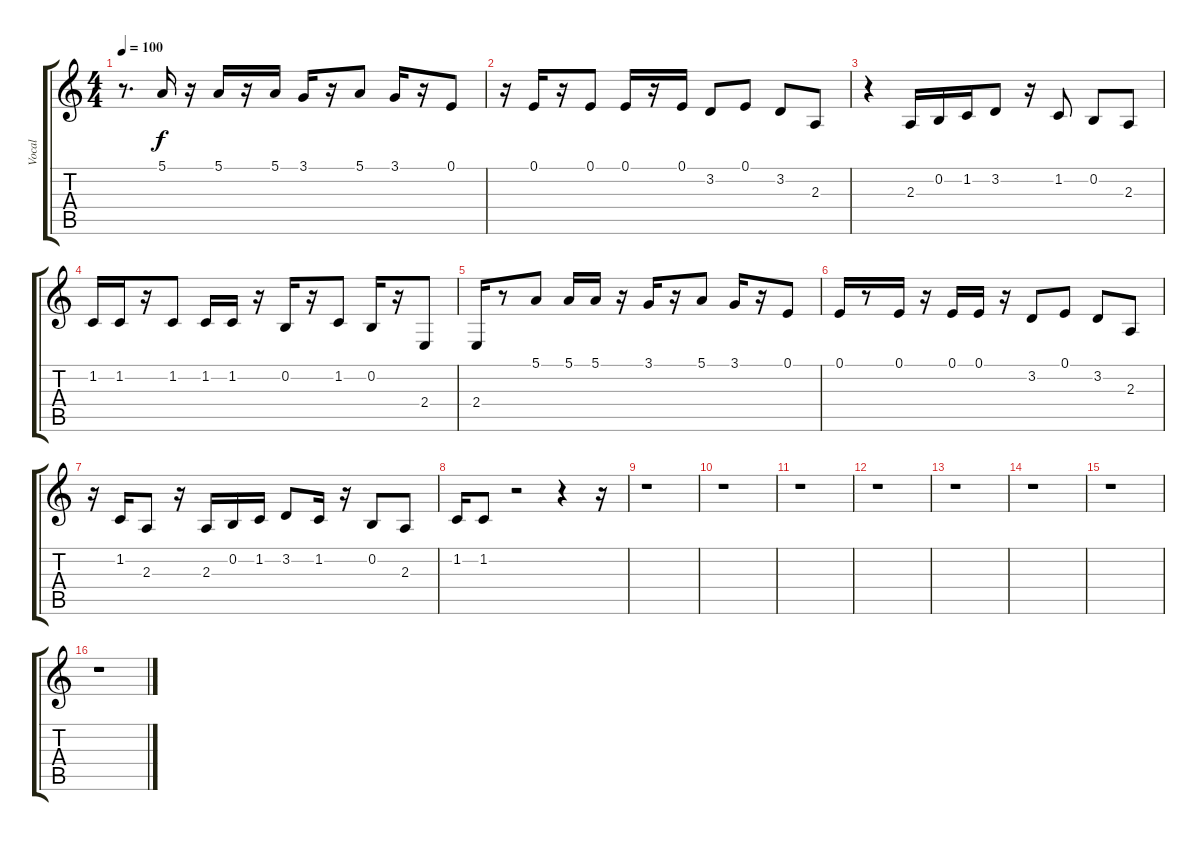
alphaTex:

\track ("Vocal" "Vocal") {instrument flute}
\staff {score tabs}
\tuning (E4 B3 G3 D3 A2 E2) {hide}
\ts (4 4)
\tempo 100
\clef g2
\ks c
r.8{d dy f} 5.1.16 r.16 5.1.16 r.16 5.1.16 3.1.16 r.16 5.1.8 3.1.16 r.16 0.1.8 |
r.16 0.1.16 r.16 0.1.8 0.1.16 r.16 0.1.16 3.2.8 0.1.8 3.2.8 2.3.8 |
r.4 2.3.16 0.2.16 1.2.16 3.2.8 r.16 1.2.8 0.2.8 2.3.8 |
1.2.16 1.2.16 r.16 1.2.8 1.2.16 1.2.16 r.16 0.2.16 r.16 1.2.8 0.2.16 r.16 2.4.8 |
2.4.16 r.8 5.1.8 5.1.16 5.1.16 r.16 3.1.16 r.16 5.1.8 3.1.16 r.16 0.1.8 |
0.1.16 r.8 0.1.16 r.16 0.1.16 0.1.16 r.16 3.2.8 0.1.8 3.2.8 2.3.8 |
r.16 1.2.16 2.3.8 r.16 2.3.16 0.2.16 1.2.16 3.2.8 1.2.16 r.16 0.2.8 2.3.8 |
1.2.16 1.2.8 r.2 r.4 r.16 |
r.1 |
r.1 |
r.1 |
r.1 |
r.1 |
r.1 |
r.1 |
r.1
